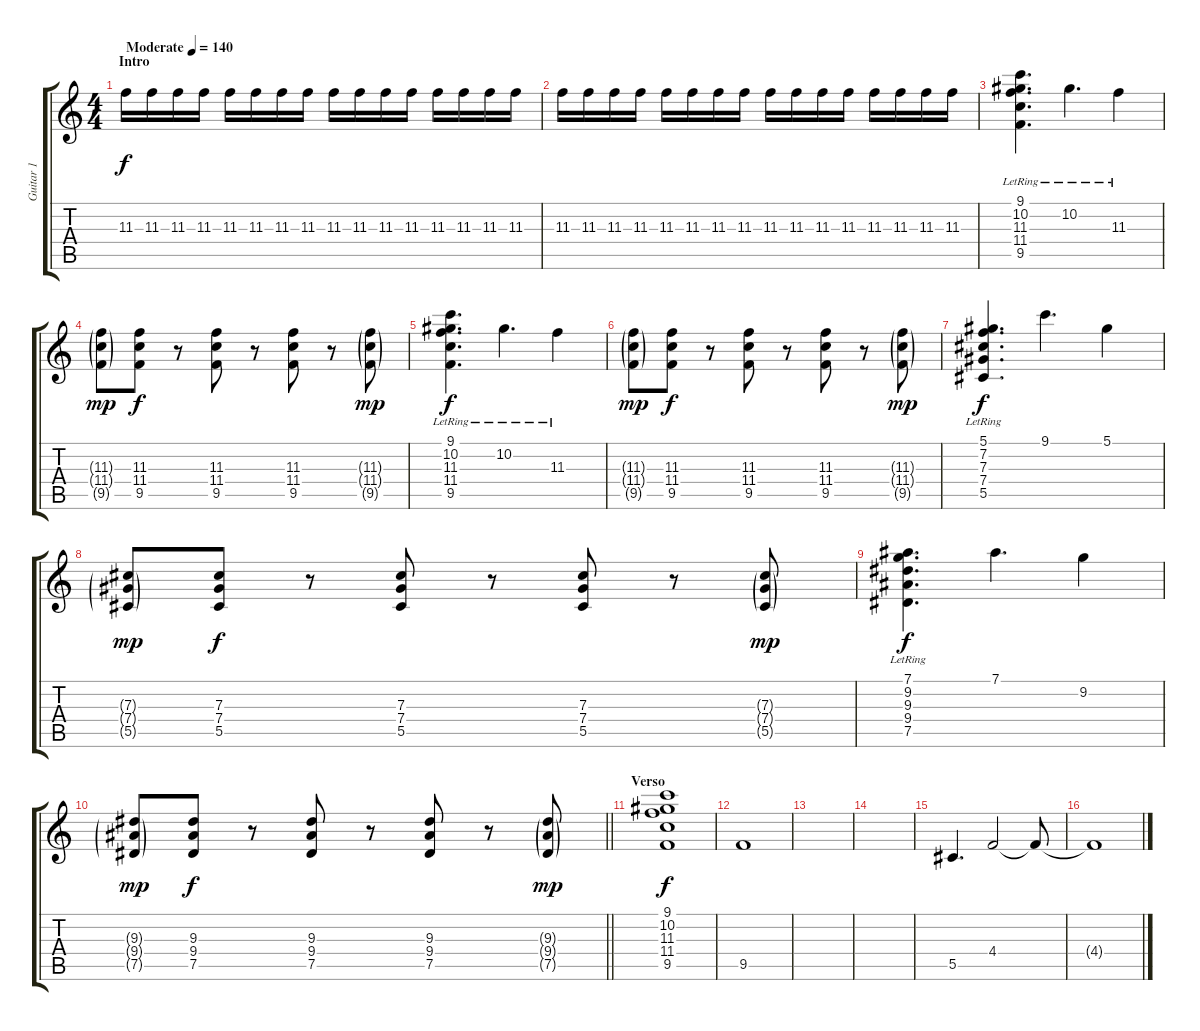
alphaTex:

\track ("Guitar 1" "Guitar 1") {instrument overdrivenguitar}
\staff {score tabs}
\tuning (Eb4 Bb3 Gb3 Db3 Ab2 Eb2) {hide}
\ts (4 4)
\section ("" "Intro")
\tempo (140 "Moderate")
\clef g2
\ks c
11.3.16{dy f instrument overdrivenguitar} 11.3.16 11.3.16 11.3.16 11.3.16 11.3.16 11.3.16 11.3.16 11.3.16 11.3.16 11.3.16 11.3.16 11.3.16 11.3.16 11.3.16 11.3.16 |
11.3.16 11.3.16 11.3.16 11.3.16 11.3.16 11.3.16 11.3.16 11.3.16 11.3.16 11.3.16 11.3.16 11.3.16 11.3.16 11.3.16 11.3.16 11.3.16 |
(9.1{lr} 10.2{lr} 11.3{lr} 11.4{lr} 9.5{lr}).4{d} 10.2{lr}.4{d} 11.3{lr}.4 |
(11.3{g} 11.4{g} 9.5{g}).8{dy mp} (11.3 11.4 9.5).8{dy f} r.8 (11.3 11.4 9.5).8 r.8 (11.3 11.4 9.5).8 r.8 (11.3{g} 11.4{g} 9.5{g}).8{dy mp} |
(9.1{lr} 10.2{lr} 11.3{lr} 11.4{lr} 9.5{lr}).4{d dy f} 10.2{lr}.4{d} 11.3{lr}.4 |
(11.3{g} 11.4{g} 9.5{g}).8{dy mp} (11.3 11.4 9.5).8{dy f} r.8 (11.3 11.4 9.5).8 r.8 (11.3 11.4 9.5).8 r.8 (11.3{g} 11.4{g} 9.5{g}).8{dy mp} |
(5.1{lr} 7.2{lr} 7.3{lr} 7.4{lr} 5.5{lr}).4{d dy f} 9.1.4{d} 5.1.4 |
(7.3{g} 7.4{g} 5.5{g}).8{dy mp} (7.3 7.4 5.5).8{dy f} r.8 (7.3 7.4 5.5).8 r.8 (7.3 7.4 5.5).8 r.8 (7.3{g} 7.4{g} 5.5{g}).8{dy mp} |
(7.1{lr} 9.2{lr} 9.3{lr} 9.4{lr} 7.5{lr}).4{d dy f} 7.1.4{d} 9.2.4 |
\barLineRight lightlight
(9.3{g} 9.4{g} 7.5{g}).8{dy mp} (9.3 9.4 7.5).8{dy f} r.8 (9.3 9.4 7.5).8 r.8 (9.3 9.4 7.5).8 r.8 (9.3{g} 9.4{g} 7.5{g}).8{dy mp} |
\section ("" "Verso")
(9.1 10.2 11.3 11.4 9.5).1{dy f} |
9.5.1 |
|
|
5.5.4{d} 4.4.2 4.4{t}.8 |
4.4{t}.1
